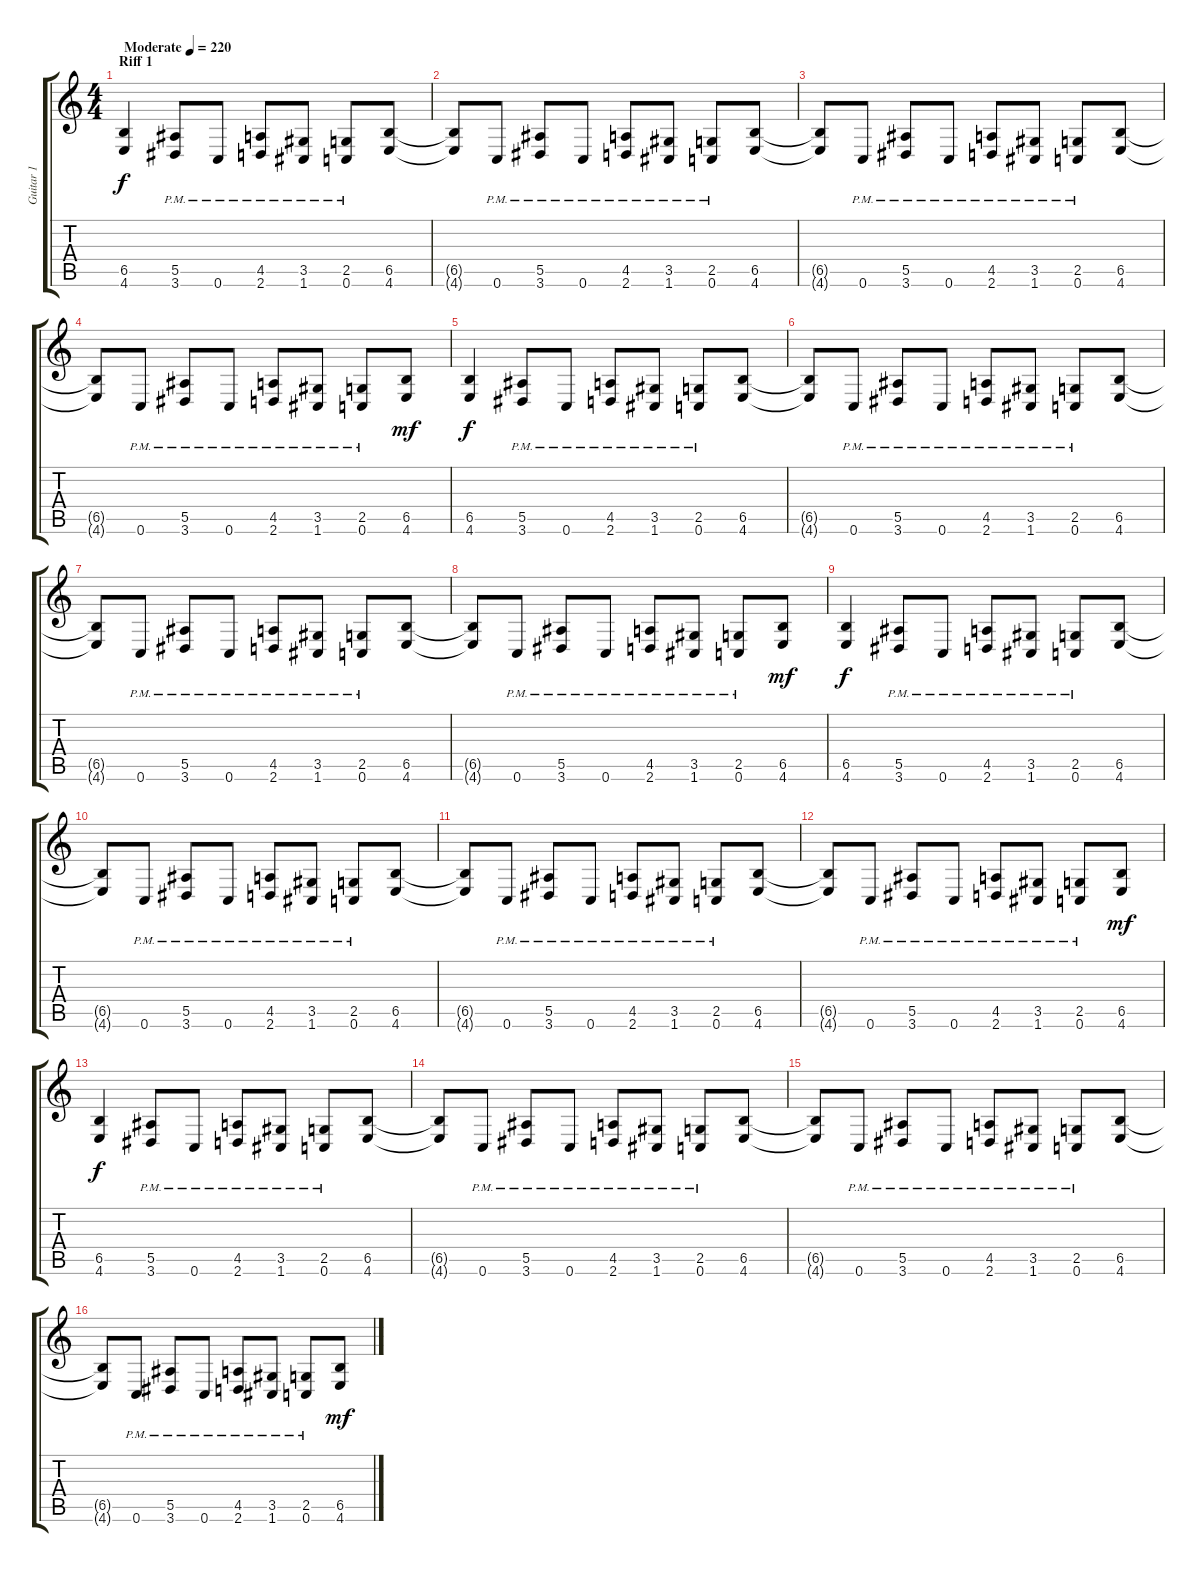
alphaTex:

\track ("Guitar 1" "Guitar 1") {instrument distortionguitar}
\staff {score tabs}
\tuning (C4 G3 Eb3 Bb2 F2 C2) {hide}
\ts (4 4)
\section ("" "Riff 1")
\tempo (220 "Moderate")
\clef g2
\ks c
(6.5 4.6).4{dy f instrument distortionguitar} (5.5{pm} 3.6{pm}).8 0.6{pm}.8 (4.5{pm} 2.6{pm}).8 (3.5{pm} 1.6{pm}).8 (2.5{pm} 0.6{pm}).8 (6.5 4.6).8 |
(6.5{t} 4.6{t}).8 0.6{pm}.8 (5.5{pm} 3.6{pm}).8 0.6{pm}.8 (4.5{pm} 2.6{pm}).8 (3.5{pm} 1.6{pm}).8 (2.5{pm} 0.6{pm}).8 (6.5 4.6).8 |
(6.5{t} 4.6{t}).8 0.6{pm}.8 (5.5{pm} 3.6{pm}).8 0.6{pm}.8 (4.5{pm} 2.6{pm}).8 (3.5{pm} 1.6{pm}).8 (2.5{pm} 0.6{pm}).8 (6.5 4.6).8 |
(6.5{t} 4.6{t}).8 0.6{pm}.8 (5.5{pm} 3.6{pm}).8 0.6{pm}.8 (4.5{pm} 2.6{pm}).8 (3.5{pm} 1.6{pm}).8 (2.5{pm} 0.6{pm}).8 (6.5 4.6).8{dy mf} |
(6.5 4.6).4{dy f} (5.5{pm} 3.6{pm}).8 0.6{pm}.8 (4.5{pm} 2.6{pm}).8 (3.5{pm} 1.6{pm}).8 (2.5{pm} 0.6{pm}).8 (6.5 4.6).8 |
(6.5{t} 4.6{t}).8 0.6{pm}.8 (5.5{pm} 3.6{pm}).8 0.6{pm}.8 (4.5{pm} 2.6{pm}).8 (3.5{pm} 1.6{pm}).8 (2.5{pm} 0.6{pm}).8 (6.5 4.6).8 |
(6.5{t} 4.6{t}).8 0.6{pm}.8 (5.5{pm} 3.6{pm}).8 0.6{pm}.8 (4.5{pm} 2.6{pm}).8 (3.5{pm} 1.6{pm}).8 (2.5{pm} 0.6{pm}).8 (6.5 4.6).8 |
(6.5{t} 4.6{t}).8 0.6{pm}.8 (5.5{pm} 3.6{pm}).8 0.6{pm}.8 (4.5{pm} 2.6{pm}).8 (3.5{pm} 1.6{pm}).8 (2.5{pm} 0.6{pm}).8 (6.5 4.6).8{dy mf} |
(6.5 4.6).4{dy f} (5.5{pm} 3.6{pm}).8 0.6{pm}.8 (4.5{pm} 2.6{pm}).8 (3.5{pm} 1.6{pm}).8 (2.5{pm} 0.6{pm}).8 (6.5 4.6).8 |
(6.5{t} 4.6{t}).8 0.6{pm}.8 (5.5{pm} 3.6{pm}).8 0.6{pm}.8 (4.5{pm} 2.6{pm}).8 (3.5{pm} 1.6{pm}).8 (2.5{pm} 0.6{pm}).8 (6.5 4.6).8 |
(6.5{t} 4.6{t}).8 0.6{pm}.8 (5.5{pm} 3.6{pm}).8 0.6{pm}.8 (4.5{pm} 2.6{pm}).8 (3.5{pm} 1.6{pm}).8 (2.5{pm} 0.6{pm}).8 (6.5 4.6).8 |
(6.5{t} 4.6{t}).8 0.6{pm}.8 (5.5{pm} 3.6{pm}).8 0.6{pm}.8 (4.5{pm} 2.6{pm}).8 (3.5{pm} 1.6{pm}).8 (2.5{pm} 0.6{pm}).8 (6.5 4.6).8{dy mf} |
(6.5 4.6).4{dy f} (5.5{pm} 3.6{pm}).8 0.6{pm}.8 (4.5{pm} 2.6{pm}).8 (3.5{pm} 1.6{pm}).8 (2.5{pm} 0.6{pm}).8 (6.5 4.6).8 |
(6.5{t} 4.6{t}).8 0.6{pm}.8 (5.5{pm} 3.6{pm}).8 0.6{pm}.8 (4.5{pm} 2.6{pm}).8 (3.5{pm} 1.6{pm}).8 (2.5{pm} 0.6{pm}).8 (6.5 4.6).8 |
(6.5{t} 4.6{t}).8 0.6{pm}.8 (5.5{pm} 3.6{pm}).8 0.6{pm}.8 (4.5{pm} 2.6{pm}).8 (3.5{pm} 1.6{pm}).8 (2.5{pm} 0.6{pm}).8 (6.5 4.6).8 |
(6.5{t} 4.6{t}).8 0.6{pm}.8 (5.5{pm} 3.6{pm}).8 0.6{pm}.8 (4.5{pm} 2.6{pm}).8 (3.5{pm} 1.6{pm}).8 (2.5{pm} 0.6{pm}).8 (6.5 4.6).8{dy mf}
